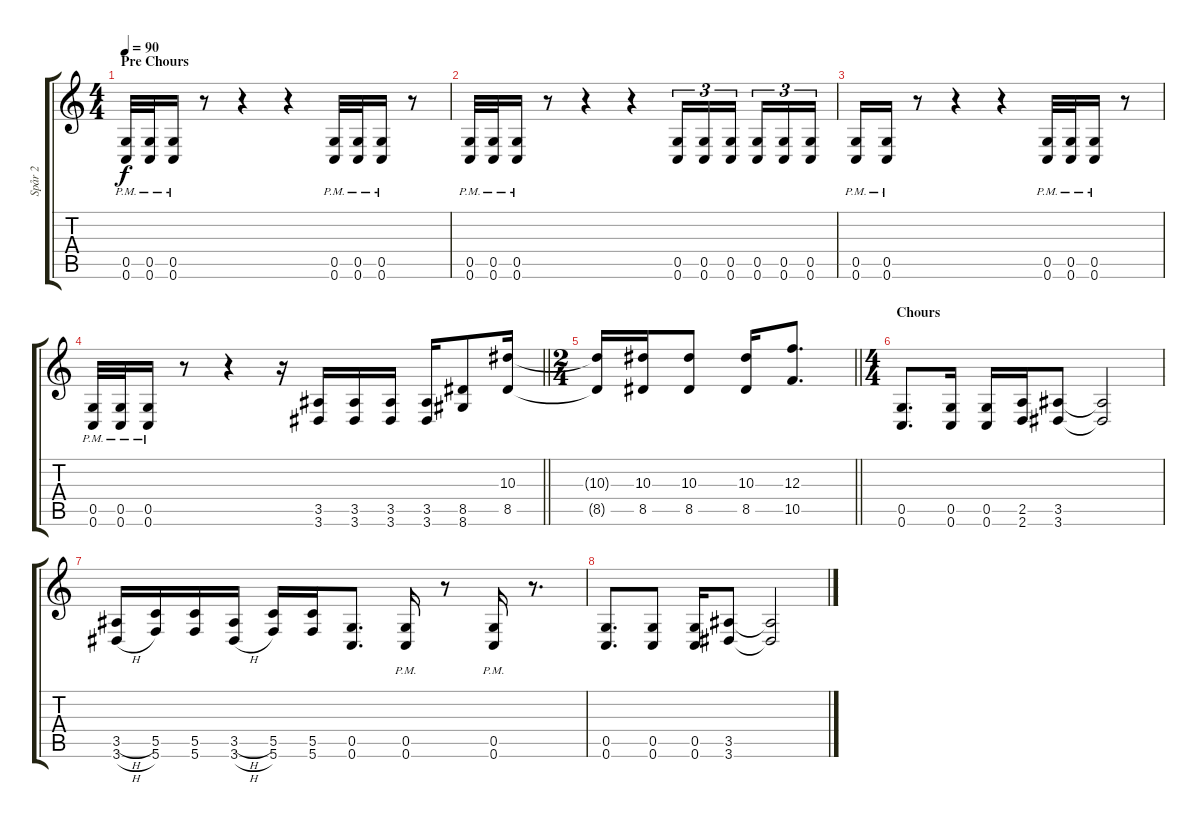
\track ("Spår 2" "Spår 2") {instrument distortionguitar}
\staff {score tabs}
\tuning (D4 A3 F3 C3 G2 C2) {hide}
\ts (4 4)
\section ("" "Pre Chours")
\tempo 90
\clef g2
\ks c
(0.5{pm} 0.6{pm}).32{dy f} (0.5{pm} 0.6{pm}).32 (0.5{pm} 0.6{pm}).16 r.8 r.4 r.4 (0.5{pm} 0.6{pm}).32 (0.5{pm} 0.6{pm}).32 (0.5{pm} 0.6{pm}).16 r.8 |
(0.5{pm} 0.6{pm}).32 (0.5{pm} 0.6{pm}).32 (0.5{pm} 0.6{pm}).16 r.8 r.4 r.4 (0.5 0.6).16{tu (3 2)} (0.5 0.6).16{tu (3 2)} (0.5 0.6).16{tu (3 2) beam splitsecondary} (0.5 0.6).16{tu (3 2)} (0.5 0.6).16{tu (3 2)} (0.5 0.6).16{tu (3 2)} |
(0.5{pm} 0.6{pm}).16 (0.5{pm} 0.6{pm}).16 r.8 r.4 r.4 (0.5{pm} 0.6{pm}).32 (0.5{pm} 0.6{pm}).32 (0.5{pm} 0.6{pm}).16 r.8 |
\barLineRight lightlight
(0.5{pm} 0.6{pm}).32 (0.5{pm} 0.6{pm}).32 (0.5{pm} 0.6{pm}).16 r.8 r.4 r.16 (3.5 3.6).16 (3.5 3.6).16 (3.5 3.6).16 (3.5 3.6).16 (8.5 8.6).8 (10.3 8.5).16 |
\ts (2 4)
\barLineRight lightlight
(10.3{t} 8.5{t}).16 (10.3 8.5).16 (10.3 8.5).8 (10.3 8.5).16 (12.3 10.5).8{d} |
\ts (4 4)
\section ("" "Chours")
(0.5 0.6).8{d} (0.5 0.6).16 (0.5 0.6).16 (2.5 2.6).16 (3.5 3.6).8 (3.5{t} 3.6{t}).2 |
(3.5{h} 3.6{h}).16 (5.5 5.6).16 (5.5 5.6).16 (3.5{h} 3.6{h}).16 (5.5 5.6).16 (5.5 5.6).16 (0.5 0.6).8{d} (0.5{pm} 0.6{pm}).16 r.8 (0.5{pm} 0.6{pm}).16 r.8{d} |
(0.5 0.6).8{d} (0.5 0.6).8 (0.5 0.6).16 (3.5 3.6).8 (3.5{t} 3.6{t}).2
